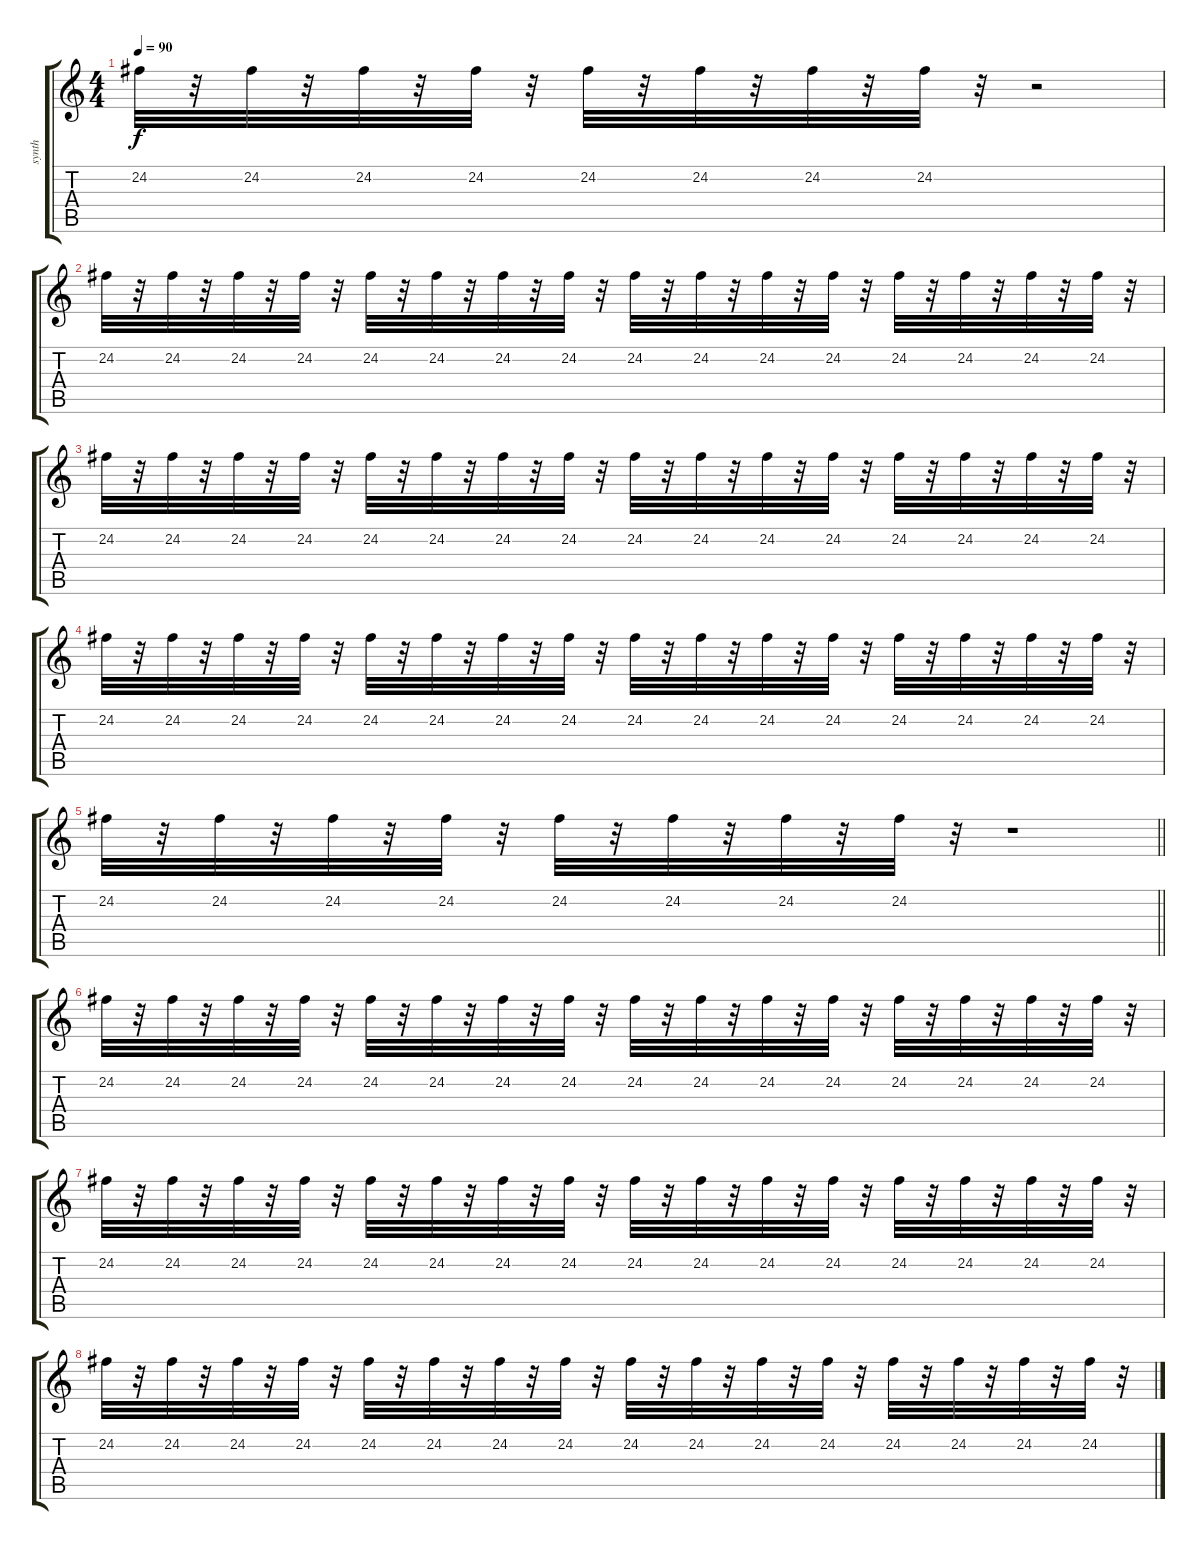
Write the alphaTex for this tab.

\track ("synth" "synth") {instrument lead1square}
\staff {score tabs}
\tuning (B3 Gb3 D3 A2 E2 B1) {hide}
\ts (4 4)
\tempo 90
\clef g2
\ks c
24.2.32{dy f} r.32 24.2.32 r.32 24.2.32 r.32 24.2.32 r.32 24.2.32 r.32 24.2.32 r.32 24.2.32 r.32 24.2.32 r.32 r.2 |
24.2.32 r.32 24.2.32 r.32 24.2.32 r.32 24.2.32 r.32 24.2.32 r.32 24.2.32 r.32 24.2.32 r.32 24.2.32 r.32 24.2.32 r.32 24.2.32 r.32 24.2.32 r.32 24.2.32 r.32 24.2.32 r.32 24.2.32 r.32 24.2.32 r.32 24.2.32 r.32 |
24.2.32 r.32 24.2.32 r.32 24.2.32 r.32 24.2.32 r.32 24.2.32 r.32 24.2.32 r.32 24.2.32 r.32 24.2.32 r.32 24.2.32 r.32 24.2.32 r.32 24.2.32 r.32 24.2.32 r.32 24.2.32 r.32 24.2.32 r.32 24.2.32 r.32 24.2.32 r.32 |
24.2.32 r.32 24.2.32 r.32 24.2.32 r.32 24.2.32 r.32 24.2.32 r.32 24.2.32 r.32 24.2.32 r.32 24.2.32 r.32 24.2.32 r.32 24.2.32 r.32 24.2.32 r.32 24.2.32 r.32 24.2.32 r.32 24.2.32 r.32 24.2.32 r.32 24.2.32 r.32 |
\barLineRight lightlight
24.2.32 r.32 24.2.32 r.32 24.2.32 r.32 24.2.32 r.32 24.2.32 r.32 24.2.32 r.32 24.2.32 r.32 24.2.32 r.32 r.1 |
24.2.32 r.32 24.2.32 r.32 24.2.32 r.32 24.2.32 r.32 24.2.32 r.32 24.2.32 r.32 24.2.32 r.32 24.2.32 r.32 24.2.32 r.32 24.2.32 r.32 24.2.32 r.32 24.2.32 r.32 24.2.32 r.32 24.2.32 r.32 24.2.32 r.32 24.2.32 r.32 |
24.2.32 r.32 24.2.32 r.32 24.2.32 r.32 24.2.32 r.32 24.2.32 r.32 24.2.32 r.32 24.2.32 r.32 24.2.32 r.32 24.2.32 r.32 24.2.32 r.32 24.2.32 r.32 24.2.32 r.32 24.2.32 r.32 24.2.32 r.32 24.2.32 r.32 24.2.32 r.32 |
24.2.32 r.32 24.2.32 r.32 24.2.32 r.32 24.2.32 r.32 24.2.32 r.32 24.2.32 r.32 24.2.32 r.32 24.2.32 r.32 24.2.32 r.32 24.2.32 r.32 24.2.32 r.32 24.2.32 r.32 24.2.32 r.32 24.2.32 r.32 24.2.32 r.32 24.2.32 r.32
